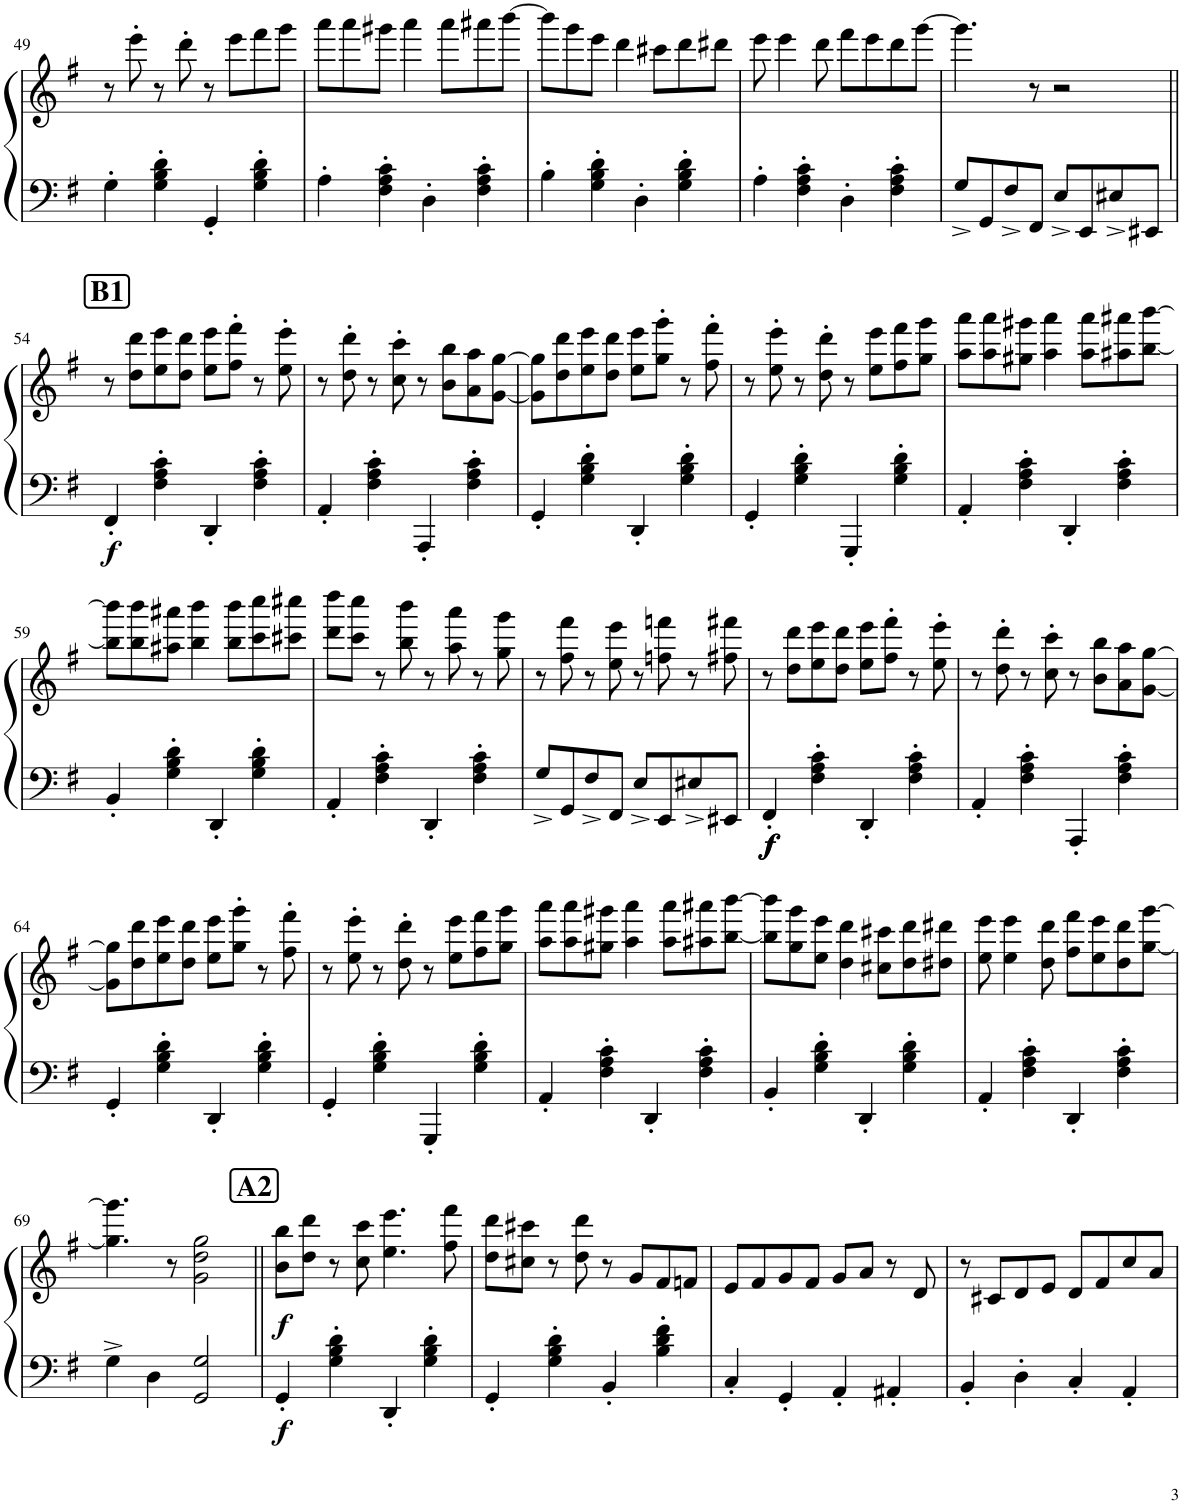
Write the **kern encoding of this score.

**kern	**kern	**dynam
*part1	*part1	*part1
*staff2	*staff1	*staff1/2
*I"Piano	*	*
*I'Pno.	*	*
!!LO:PB:g=z
*clefF4	*clefG2	*
*k[f#]	*k[f#]	*
*M4/4	*M4/4	*
=49	=49	=49
4G'\	8r	.
.	8eee'\	.
4G\' 4B\' 4d\'	8r	.
.	8ddd'\	.
4GG'/	8r	.
.	8eee\L	.
4G\' 4B\' 4d\'	8fff#\	.
.	8ggg\J	.
=50	=50	=50
4A'\	8aaa\L	.
.	8aaa\	.
4F#\' 4A\' 4c\'	8ggg#X\J	.
.	4aaa\	.
4D'\	.	.
.	8aaa\L	.
4F#\' 4A\' 4c\'	8aaa#X\	.
.	[8bbb\J	.
=51	=51	=51
4B'\	8bbb\L]	.
.	8ggg\	.
4G\' 4B\' 4d\'	8eee\J	.
.	4ddd\	.
4D'\	.	.
.	8ccc#X\L	.
4G\' 4B\' 4d\'	8ddd\	.
.	8ddd#X\J	.
=52	=52	=52
4A'\	8eee\	.
.	4eee\	.
4F#\' 4A\' 4c\'	.	.
.	8ddd\	.
4D'\	8fff#\L	.
.	8eee\	.
4F#\' 4A\' 4c\'	8ddd\	.
.	[8ggg\J	.
=53	=53	=53
8G^/L	4.ggg\]	.
8GG/	.	.
8F#^/	.	.
8FF#/J	8r	.
8E^/L	2r	.
8EE/	.	.
8E#X^/	.	.
8EE#X/J	.	.
!!LO:LB:g=z
!!LO:REH:place=s1:a:B:cj:fs=14:t=B1:qo=0.5
=54||	=54||	=54||
!	!	!LO:DY:b=2
4FF#'/	8r	f
.	8dd\ 8ddd\L	.
4F#\' 4A\' 4c\'	8ee\ 8eee\	.
.	8dd\ 8ddd\J	.
4DD'/	8ee\ 8eee\L	.
.	8ff#\' 8fff#\'J	.
4F#\' 4A\' 4c\'	8r	.
.	8ee\' 8eee\'	.
=55	=55	=55
4AA'/	8r	.
.	8dd\' 8ddd\'	.
4F#\' 4A\' 4c\'	8r	.
.	8cc\' 8ccc\'	.
4AAA'/	8r	.
.	8b\ 8bb\L	.
4F#\' 4A\' 4c\'	8a\ 8aa\	.
.	[8g\ [8gg\J	.
=56	=56	=56
4GG'/	8g\] 8gg\]L	.
.	8dd\ 8ddd\	.
4G\' 4B\' 4d\'	8ee\ 8eee\	.
.	8dd\ 8ddd\J	.
4DD'/	8ee\ 8eee\L	.
.	8gg\' 8ggg\'J	.
4G\' 4B\' 4d\'	8r	.
.	8ff#\' 8fff#\'	.
=57	=57	=57
4GG'/	8r	.
.	8ee\' 8eee\'	.
4G\' 4B\' 4d\'	8r	.
.	8dd\' 8ddd\'	.
4GGG'/	8r	.
.	8ee\ 8eee\L	.
4G\' 4B\' 4d\'	8ff#\ 8fff#\	.
.	8gg\ 8ggg\J	.
=58	=58	=58
4AA'/	8aa\ 8aaa\L	.
.	8aa\ 8aaa\	.
4F#\' 4A\' 4c\'	8gg#X\ 8ggg#X\J	.
.	4aa\ 4aaa\	.
4DD'/	.	.
.	8aa\ 8aaa\L	.
4F#\' 4A\' 4c\'	8aa#X\ 8aaa#X\	.
.	[8bb\ [8bbb\J	.
!!LO:LB:g=z
=59	=59	=59
4BB'/	8bb\] 8bbb\]L	.
.	8bb\ 8bbb\	.
4G\' 4B\' 4d\'	8aa#X\ 8aaa#X\J	.
.	4bb\ 4bbb\	.
4DD'/	.	.
.	8bb\ 8bbb\L	.
4G\' 4B\' 4d\'	8ccc\ 8cccc\	.
.	8ccc#X\ 8cccc#X\J	.
=60	=60	=60
4AA'/	8ddd\ 8dddd\L	.
.	8ccc\ 8cccc\J	.
4F#\' 4A\' 4c\'	8r	.
.	8bb\ 8bbb\	.
4DD'/	8r	.
.	8aa\ 8aaa\	.
4F#\' 4A\' 4c\'	8r	.
.	8gg\ 8ggg\	.
=61	=61	=61
8G^/L	8r	.
8GG/	8ff#\ 8fff#\	.
8F#^/	8r	.
8FF#/J	8ee\ 8eee\	.
8E^/L	8r	.
8EE/	8ffn\ 8fffn\	.
8E#X^/	8r	.
8EE#X/J	8ff#X\ 8fff#X\	.
=62	=62	=62
!	!	!LO:DY:b=2
!	!	!LO:DY:n=1:b=2
!	!	!LO:DY:n=2:b=2
4FF#'/	8r	f f f
.	8dd\ 8ddd\L	.
4F#\' 4A\' 4c\'	8ee\ 8eee\	.
.	8dd\ 8ddd\J	.
4DD'/	8ee\ 8eee\L	.
.	8ff#\' 8fff#\'J	.
4F#\' 4A\' 4c\'	8r	.
.	8ee\' 8eee\'	.
=63	=63	=63
4AA'/	8r	.
.	8dd\' 8ddd\'	.
4F#\' 4A\' 4c\'	8r	.
.	8cc\' 8ccc\'	.
4AAA'/	8r	.
.	8b\ 8bb\L	.
4F#\' 4A\' 4c\'	8a\ 8aa\	.
.	[8g\ [8gg\J	.
!!LO:LB:g=z
=64	=64	=64
4GG'/	8g\] 8gg\]L	.
.	8dd\ 8ddd\	.
4G\' 4B\' 4d\'	8ee\ 8eee\	.
.	8dd\ 8ddd\J	.
4DD'/	8ee\ 8eee\L	.
.	8gg\' 8ggg\'J	.
4G\' 4B\' 4d\'	8r	.
.	8ff#\' 8fff#\'	.
=65	=65	=65
4GG'/	8r	.
.	8ee\' 8eee\'	.
4G\' 4B\' 4d\'	8r	.
.	8dd\' 8ddd\'	.
4GGG'/	8r	.
.	8ee\ 8eee\L	.
4G\' 4B\' 4d\'	8ff#\ 8fff#\	.
.	8gg\ 8ggg\J	.
=66	=66	=66
4AA'/	8aa\ 8aaa\L	.
.	8aa\ 8aaa\	.
4F#\' 4A\' 4c\'	8gg#X\ 8ggg#X\J	.
.	4aa\ 4aaa\	.
4DD'/	.	.
.	8aa\ 8aaa\L	.
4F#\' 4A\' 4c\'	8aa#X\ 8aaa#X\	.
.	[8bb\ [8bbb\J	.
=67	=67	=67
4BB'/	8bb\] 8bbb\]L	.
.	8gg\ 8ggg\	.
4G\' 4B\' 4d\'	8ee\ 8eee\J	.
.	4dd\ 4ddd\	.
4DD'/	.	.
.	8cc#X\ 8ccc#X\L	.
4G\' 4B\' 4d\'	8dd\ 8ddd\	.
.	8dd#X\ 8ddd#X\J	.
=68	=68	=68
4AA'/	8ee\ 8eee\	.
.	4ee\ 4eee\	.
4F#\' 4A\' 4c\'	.	.
.	8dd\ 8ddd\	.
4DD'/	8ff#\ 8fff#\L	.
.	8ee\ 8eee\	.
4F#\' 4A\' 4c\'	8dd\ 8ddd\	.
.	[8gg\ [8ggg\J	.
!!LO:LB:g=z
=69	=69	=69
4G^\	4.gg\] 4.ggg\]	.
4D\	.	.
.	8r	.
2GG/ 2G/	2g\ 2dd\ 2gg\	.
!!LO:REH:place=s1:a:B:cj:fs=14:t=A2
=70||	=70||	=70||
!	!	!LO:DY:b=2
!	!	!LO:DY:n=1:b
4GG'/	8b\ 8bb\L	f f
.	8dd\ 8ddd\J	.
4G\' 4B\' 4d\'	8r	.
.	8cc\ 8ccc\	.
4DD'/	4.ee\ 4.eee\	.
4G\' 4B\' 4d\'	.	.
.	8ff#\ 8fff#\	.
=71	=71	=71
4GG'/	8dd\ 8ddd\L	.
.	8cc#X\ 8ccc#X\J	.
4G\' 4B\' 4d\'	8r	.
.	8dd\ 8ddd\	.
4BB'/	8r	.
.	8g/L	.
4B\' 4d\' 4f#\'	8f#/	.
.	8fn/J	.
=72	=72	=72
4C'/	8e/L	.
.	8f#/	.
4GG'/	8g/	.
.	8f#/J	.
4AA'/	8g/L	.
.	8a/J	.
4AA#X'/	8r	.
.	8d/	.
=73	=73	=73
4BB'/	8r	.
.	8c#X/L	.
4D'\	8d/	.
.	8e/J	.
4C'/	8d/L	.
.	8f#/	.
4AA'/	8cc/	.
.	8a/J	.
=	=	=
*-	*-	*-
